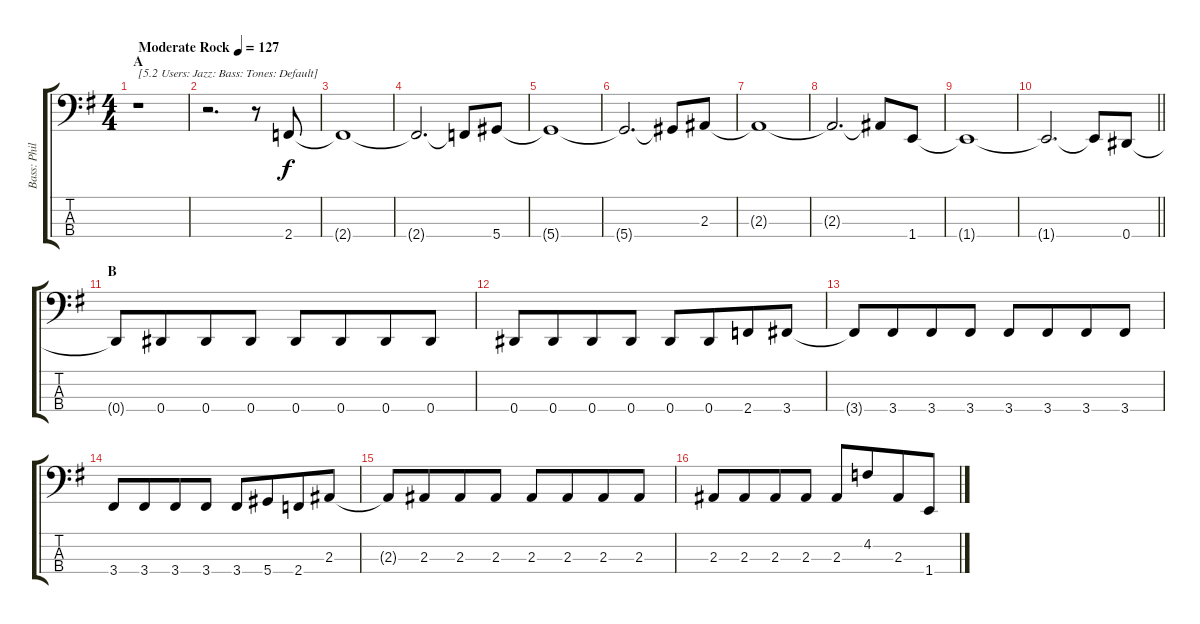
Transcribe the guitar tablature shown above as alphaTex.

\track ("Bass: Philip" "Bass: Phil") {instrument electricbassfinger}
\staff {score tabs}
\tuning (Gb2 Db2 Ab1 Eb1) {hide}
\ts (4 4)
\section ("" "A")
\tempo (127 "Moderate Rock")
\clef f4
\ks g
r.1{txt "[5.2 Users: Jazz: Bass: Tones: Default]" dy f instrument electricbassfinger} |
r.2{d} r.8 2.4.8 |
2.4{t}.1 |
2.4{t}.2{d} 2.4{t}.8 5.4.8 |
5.4{t}.1 |
5.4{t}.2{d} 5.4{t}.8 2.3.8 |
2.3{t}.1 |
2.3{t}.2{d} 2.3{t}.8 1.4.8 |
1.4{t}.1 |
\barLineRight lightlight
1.4{t}.2{d} 1.4{t}.8 0.4.8 |
\section ("" "B")
0.4{t}.8 0.4.8{beam merge} 0.4.8 0.4.8 0.4.8 0.4.8{beam merge} 0.4.8 0.4.8 |
0.4.8 0.4.8{beam merge} 0.4.8 0.4.8 0.4.8 0.4.8{beam merge} 2.4.8 3.4.8 |
3.4{t}.8 3.4.8{beam merge} 3.4.8 3.4.8 3.4.8 3.4.8{beam merge} 3.4.8 3.4.8 |
3.4.8 3.4.8{beam merge} 3.4.8 3.4.8 3.4.8 5.4.8{beam merge} 2.4.8 2.3.8 |
2.3{t}.8 2.3.8{beam merge} 2.3.8 2.3.8 2.3.8 2.3.8{beam merge} 2.3.8 2.3.8 |
2.3.8 2.3.8{beam merge} 2.3.8 2.3.8 2.3.8 4.2.8{beam merge} 2.3.8 1.4.8
